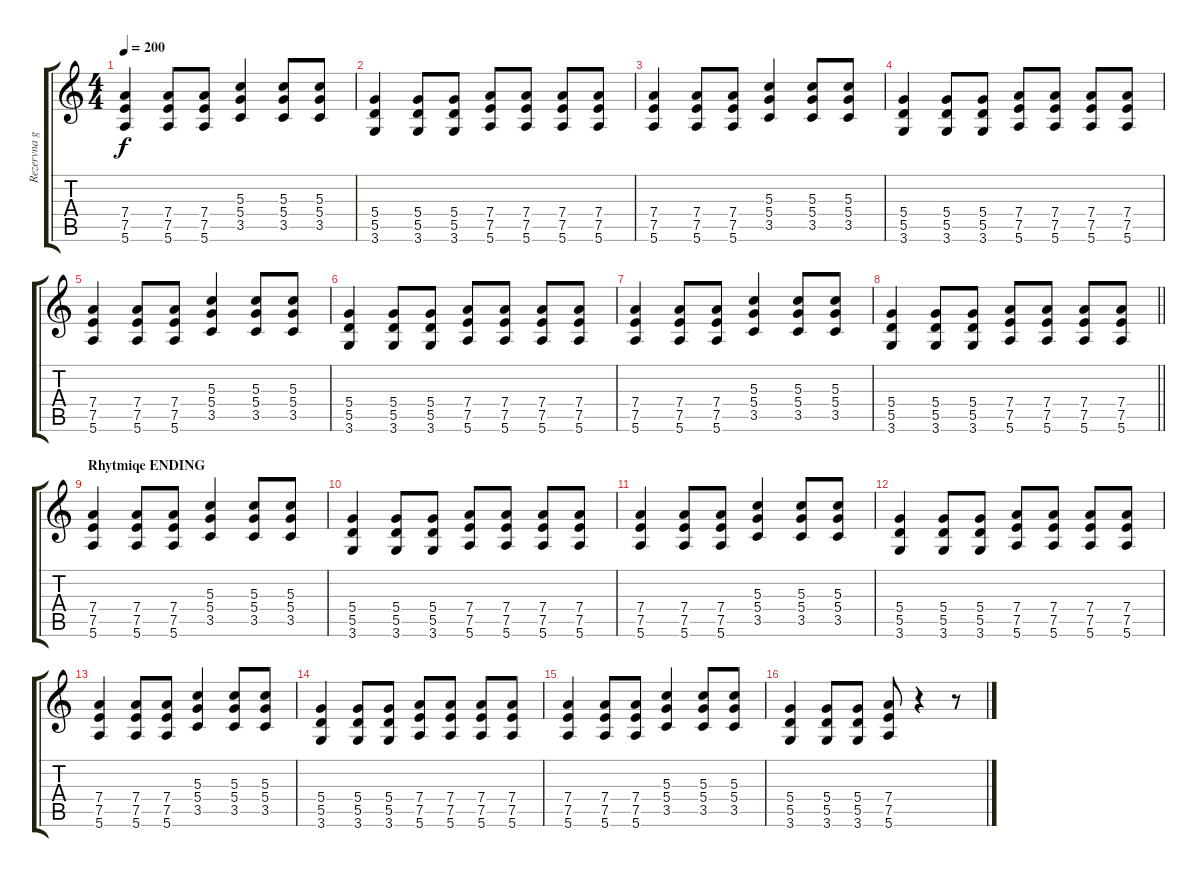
\track ("Rezervna gitara" "Rezervna g") {instrument overdrivenguitar}
\staff {score tabs}
\tuning (E4 B3 G3 D3 A2 E2) {hide}
\ts (4 4)
\tempo 200
\clef g2
\ks c
(7.4 7.5 5.6).4{dy f} (7.4 7.5 5.6).8 (7.4 7.5 5.6).8 (5.3 5.4 3.5).4 (5.3 5.4 3.5).8 (5.3 5.4 3.5).8 |
(5.4 5.5 3.6).4 (5.4 5.5 3.6).8 (5.4 5.5 3.6).8 (7.4 7.5 5.6).8 (7.4 7.5 5.6).8 (7.4 7.5 5.6).8 (7.4 7.5 5.6).8 |
(7.4 7.5 5.6).4 (7.4 7.5 5.6).8 (7.4 7.5 5.6).8 (5.3 5.4 3.5).4 (5.3 5.4 3.5).8 (5.3 5.4 3.5).8 |
(5.4 5.5 3.6).4 (5.4 5.5 3.6).8 (5.4 5.5 3.6).8 (7.4 7.5 5.6).8 (7.4 7.5 5.6).8 (7.4 7.5 5.6).8 (7.4 7.5 5.6).8 |
(7.4 7.5 5.6).4 (7.4 7.5 5.6).8 (7.4 7.5 5.6).8 (5.3 5.4 3.5).4 (5.3 5.4 3.5).8 (5.3 5.4 3.5).8 |
(5.4 5.5 3.6).4 (5.4 5.5 3.6).8 (5.4 5.5 3.6).8 (7.4 7.5 5.6).8 (7.4 7.5 5.6).8 (7.4 7.5 5.6).8 (7.4 7.5 5.6).8 |
(7.4 7.5 5.6).4 (7.4 7.5 5.6).8 (7.4 7.5 5.6).8 (5.3 5.4 3.5).4 (5.3 5.4 3.5).8 (5.3 5.4 3.5).8 |
\barLineRight lightlight
(5.4 5.5 3.6).4 (5.4 5.5 3.6).8 (5.4 5.5 3.6).8 (7.4 7.5 5.6).8 (7.4 7.5 5.6).8 (7.4 7.5 5.6).8 (7.4 7.5 5.6).8 |
\section ("" "Rhytmiqe ENDING")
(7.4 7.5 5.6).4 (7.4 7.5 5.6).8 (7.4 7.5 5.6).8 (5.3 5.4 3.5).4 (5.3 5.4 3.5).8 (5.3 5.4 3.5).8 |
(5.4 5.5 3.6).4 (5.4 5.5 3.6).8 (5.4 5.5 3.6).8 (7.4 7.5 5.6).8 (7.4 7.5 5.6).8 (7.4 7.5 5.6).8 (7.4 7.5 5.6).8 |
(7.4 7.5 5.6).4 (7.4 7.5 5.6).8 (7.4 7.5 5.6).8 (5.3 5.4 3.5).4 (5.3 5.4 3.5).8 (5.3 5.4 3.5).8 |
(5.4 5.5 3.6).4 (5.4 5.5 3.6).8 (5.4 5.5 3.6).8 (7.4 7.5 5.6).8 (7.4 7.5 5.6).8 (7.4 7.5 5.6).8 (7.4 7.5 5.6).8 |
(7.4 7.5 5.6).4 (7.4 7.5 5.6).8 (7.4 7.5 5.6).8 (5.3 5.4 3.5).4 (5.3 5.4 3.5).8 (5.3 5.4 3.5).8 |
(5.4 5.5 3.6).4 (5.4 5.5 3.6).8 (5.4 5.5 3.6).8 (7.4 7.5 5.6).8 (7.4 7.5 5.6).8 (7.4 7.5 5.6).8 (7.4 7.5 5.6).8 |
(7.4 7.5 5.6).4 (7.4 7.5 5.6).8 (7.4 7.5 5.6).8 (5.3 5.4 3.5).4 (5.3 5.4 3.5).8 (5.3 5.4 3.5).8 |
(5.4 5.5 3.6).4 (5.4 5.5 3.6).8 (5.4 5.5 3.6).8 (7.4 7.5 5.6).8 r.4 r.8
